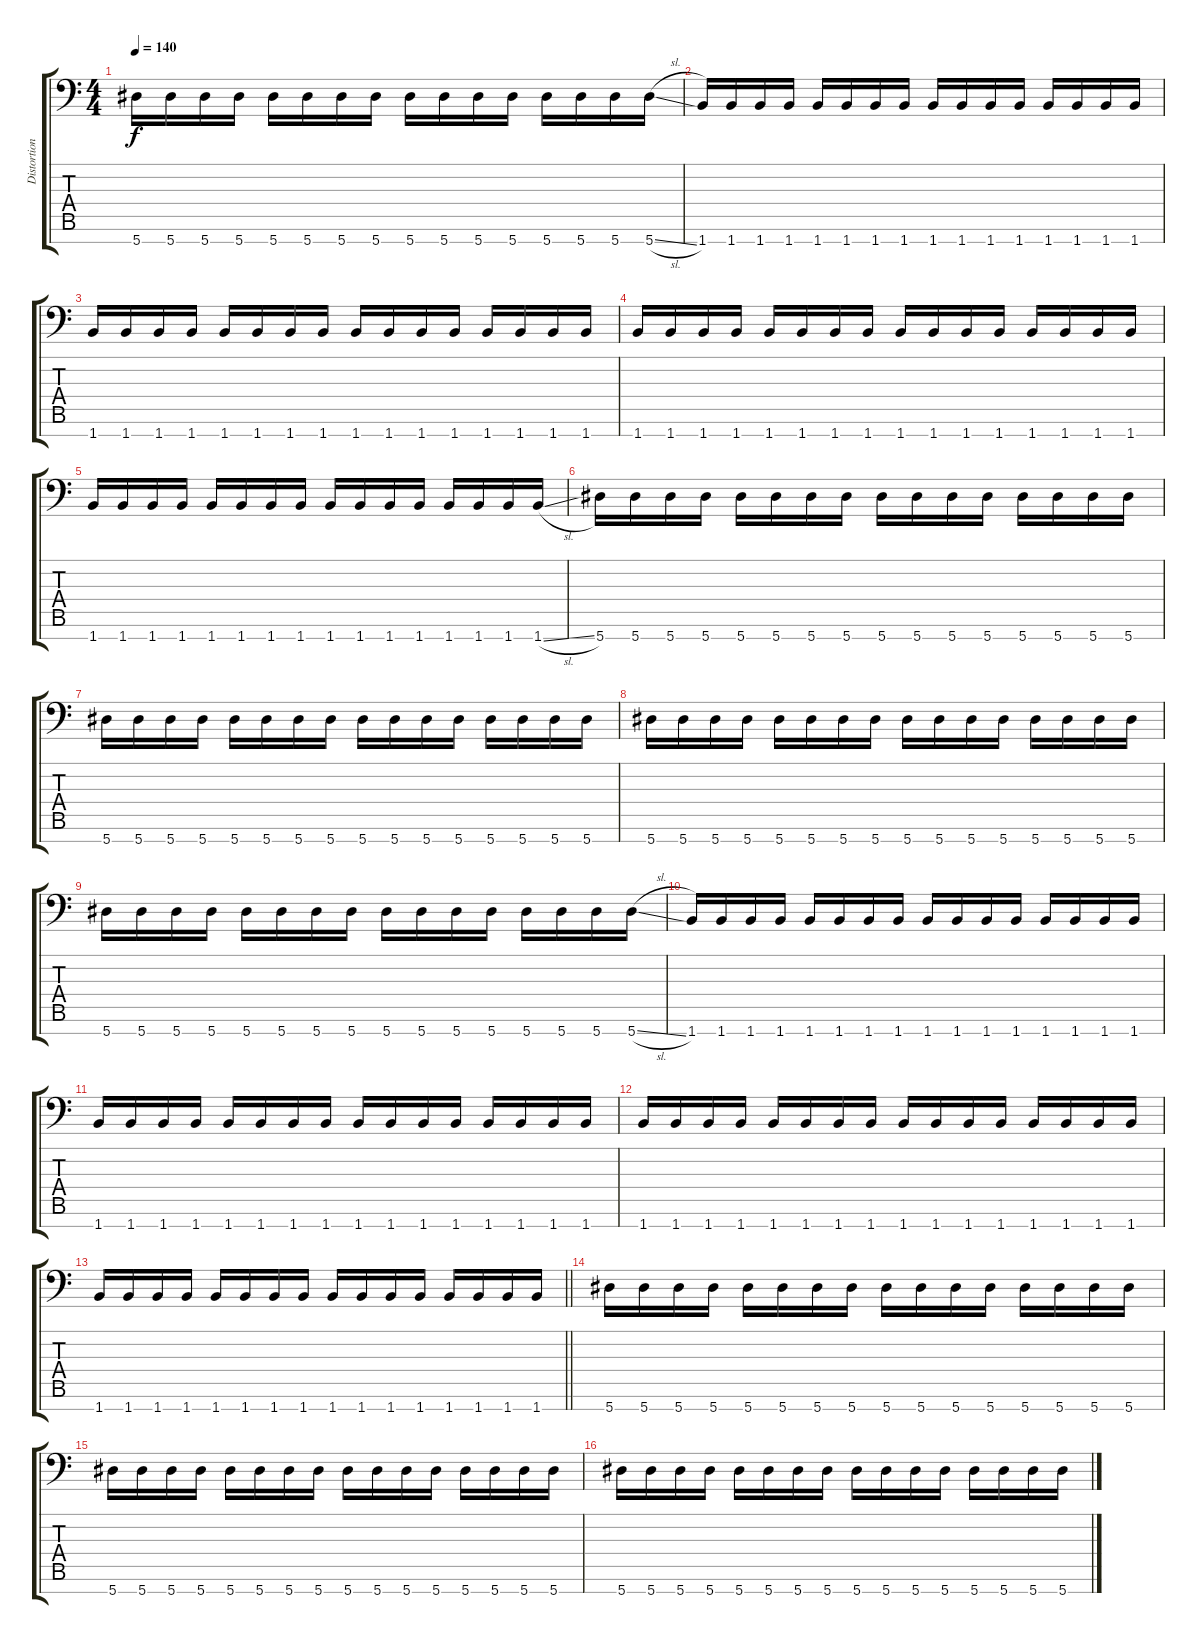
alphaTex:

\track ("Distortion One" "Distortion") {instrument distortionguitar}
\staff {score tabs}
\tuning (Eb4 Bb3 F3 Eb3 Bb2 F2 Bb1) {hide}
\ts (4 4)
\tempo 140
\clef f4
\ks c
5.7.16{dy f} 5.7.16 5.7.16 5.7.16 5.7.16 5.7.16 5.7.16 5.7.16 5.7.16 5.7.16 5.7.16 5.7.16 5.7.16 5.7.16 5.7.16 5.7{sl}.16 |
1.7.16 1.7.16 1.7.16 1.7.16 1.7.16 1.7.16 1.7.16 1.7.16 1.7.16 1.7.16 1.7.16 1.7.16 1.7.16 1.7.16 1.7.16 1.7.16 |
1.7.16 1.7.16 1.7.16 1.7.16 1.7.16 1.7.16 1.7.16 1.7.16 1.7.16 1.7.16 1.7.16 1.7.16 1.7.16 1.7.16 1.7.16 1.7.16 |
1.7.16 1.7.16 1.7.16 1.7.16 1.7.16 1.7.16 1.7.16 1.7.16 1.7.16 1.7.16 1.7.16 1.7.16 1.7.16 1.7.16 1.7.16 1.7.16 |
1.7.16 1.7.16 1.7.16 1.7.16 1.7.16 1.7.16 1.7.16 1.7.16 1.7.16 1.7.16 1.7.16 1.7.16 1.7.16 1.7.16 1.7.16 1.7{sl}.16 |
5.7.16 5.7.16 5.7.16 5.7.16 5.7.16 5.7.16 5.7.16 5.7.16 5.7.16 5.7.16 5.7.16 5.7.16 5.7.16 5.7.16 5.7.16 5.7.16 |
5.7.16 5.7.16 5.7.16 5.7.16 5.7.16 5.7.16 5.7.16 5.7.16 5.7.16 5.7.16 5.7.16 5.7.16 5.7.16 5.7.16 5.7.16 5.7.16 |
5.7.16 5.7.16 5.7.16 5.7.16 5.7.16 5.7.16 5.7.16 5.7.16 5.7.16 5.7.16 5.7.16 5.7.16 5.7.16 5.7.16 5.7.16 5.7.16 |
5.7.16 5.7.16 5.7.16 5.7.16 5.7.16 5.7.16 5.7.16 5.7.16 5.7.16 5.7.16 5.7.16 5.7.16 5.7.16 5.7.16 5.7.16 5.7{sl}.16 |
1.7.16 1.7.16 1.7.16 1.7.16 1.7.16 1.7.16 1.7.16 1.7.16 1.7.16 1.7.16 1.7.16 1.7.16 1.7.16 1.7.16 1.7.16 1.7.16 |
1.7.16 1.7.16 1.7.16 1.7.16 1.7.16 1.7.16 1.7.16 1.7.16 1.7.16 1.7.16 1.7.16 1.7.16 1.7.16 1.7.16 1.7.16 1.7.16 |
1.7.16 1.7.16 1.7.16 1.7.16 1.7.16 1.7.16 1.7.16 1.7.16 1.7.16 1.7.16 1.7.16 1.7.16 1.7.16 1.7.16 1.7.16 1.7.16 |
\barLineRight lightlight
1.7.16 1.7.16 1.7.16 1.7.16 1.7.16 1.7.16 1.7.16 1.7.16 1.7.16 1.7.16 1.7.16 1.7.16 1.7.16 1.7.16 1.7.16 1.7.16 |
5.7.16 5.7.16 5.7.16 5.7.16 5.7.16 5.7.16 5.7.16 5.7.16 5.7.16 5.7.16 5.7.16 5.7.16 5.7.16 5.7.16 5.7.16 5.7.16 |
5.7.16 5.7.16 5.7.16 5.7.16 5.7.16 5.7.16 5.7.16 5.7.16 5.7.16 5.7.16 5.7.16 5.7.16 5.7.16 5.7.16 5.7.16 5.7.16 |
5.7.16 5.7.16 5.7.16 5.7.16 5.7.16 5.7.16 5.7.16 5.7.16 5.7.16 5.7.16 5.7.16 5.7.16 5.7.16 5.7.16 5.7.16 5.7.16
